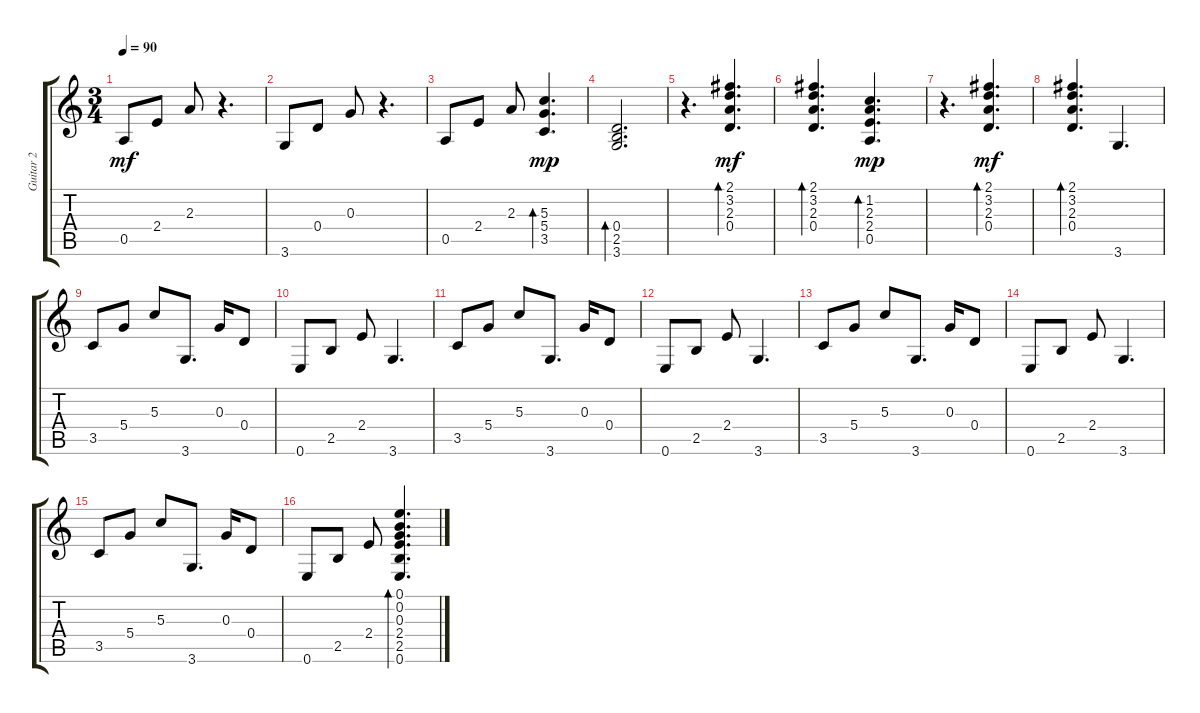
\track ("Guitar 2" "Guitar 2") {instrument acousticguitarsteel}
\staff {score tabs}
\tuning (E4 B3 G3 D3 A2 E2) {hide}
\ts (3 4)
\tempo 90
\clef g2
\ks c
0.5.8{dy mf} 2.4.8 2.3.8 r.4{d} |
3.6.8 0.4.8 0.3.8 r.4{d} |
0.5.8 2.4.8 2.3.8 (5.3 5.4 3.5).4{d bd 60 dy mp} |
(0.4 2.5 3.6).2{d bd 60} |
r.4{d} (2.1 3.2 2.3 0.4).4{d bd 60 dy mf} |
(2.1 3.2 2.3 0.4).4{d bd 60} (1.2 2.3 2.4 0.5).4{d bd 60 dy mp} |
r.4{d} (2.1 3.2 2.3 0.4).4{d bd 60 dy mf} |
(2.1 3.2 2.3 0.4).4{d bd 60} 3.6.4{d} |
3.5.8 5.4.8 5.3.8 3.6.8{d} 0.3.16 0.4.8 |
0.6.8 2.5.8 2.4.8 3.6.4{d} |
3.5.8 5.4.8 5.3.8 3.6.8{d} 0.3.16 0.4.8 |
0.6.8 2.5.8 2.4.8 3.6.4{d} |
3.5.8 5.4.8 5.3.8 3.6.8{d} 0.3.16 0.4.8 |
0.6.8 2.5.8 2.4.8 3.6.4{d} |
3.5.8 5.4.8 5.3.8 3.6.8{d} 0.3.16 0.4.8 |
0.6.8 2.5.8 2.4.8 (0.1 0.2 0.3 2.4 2.5 0.6).4{d bd 120}
